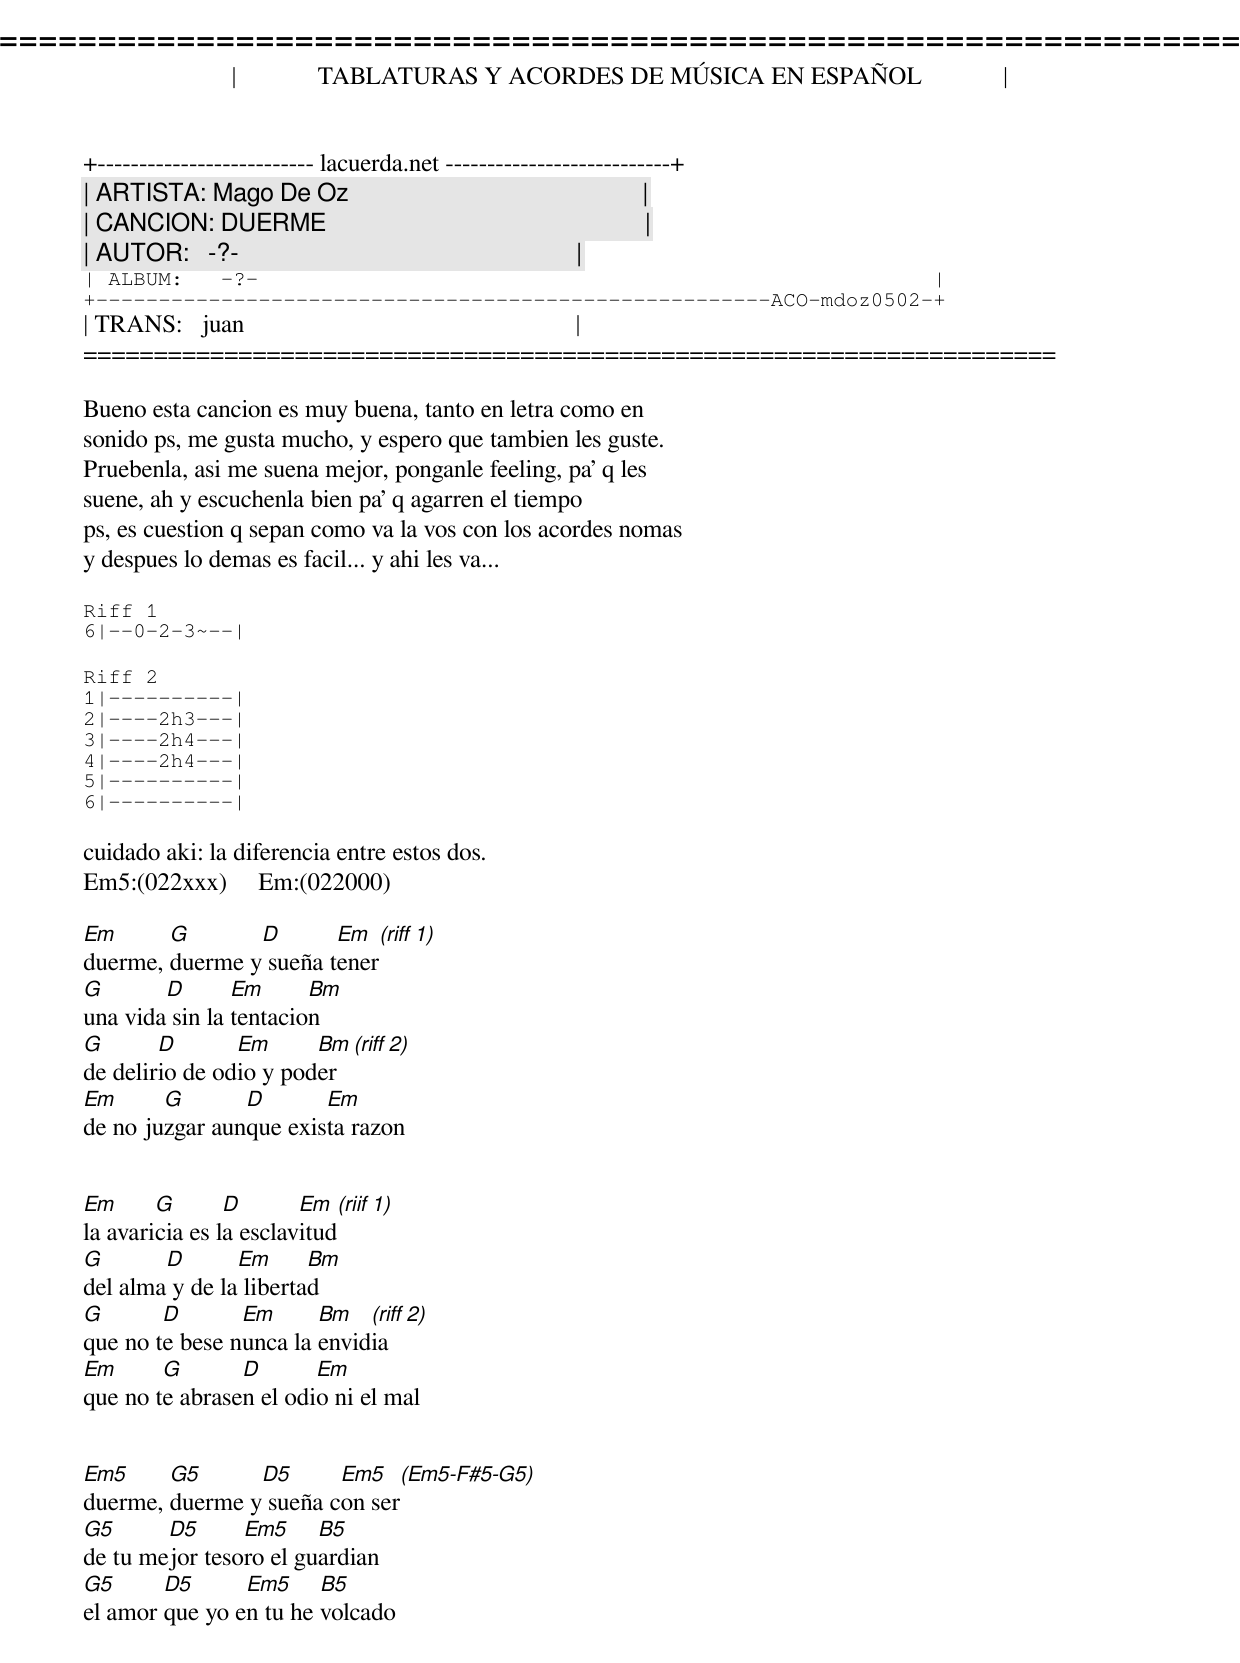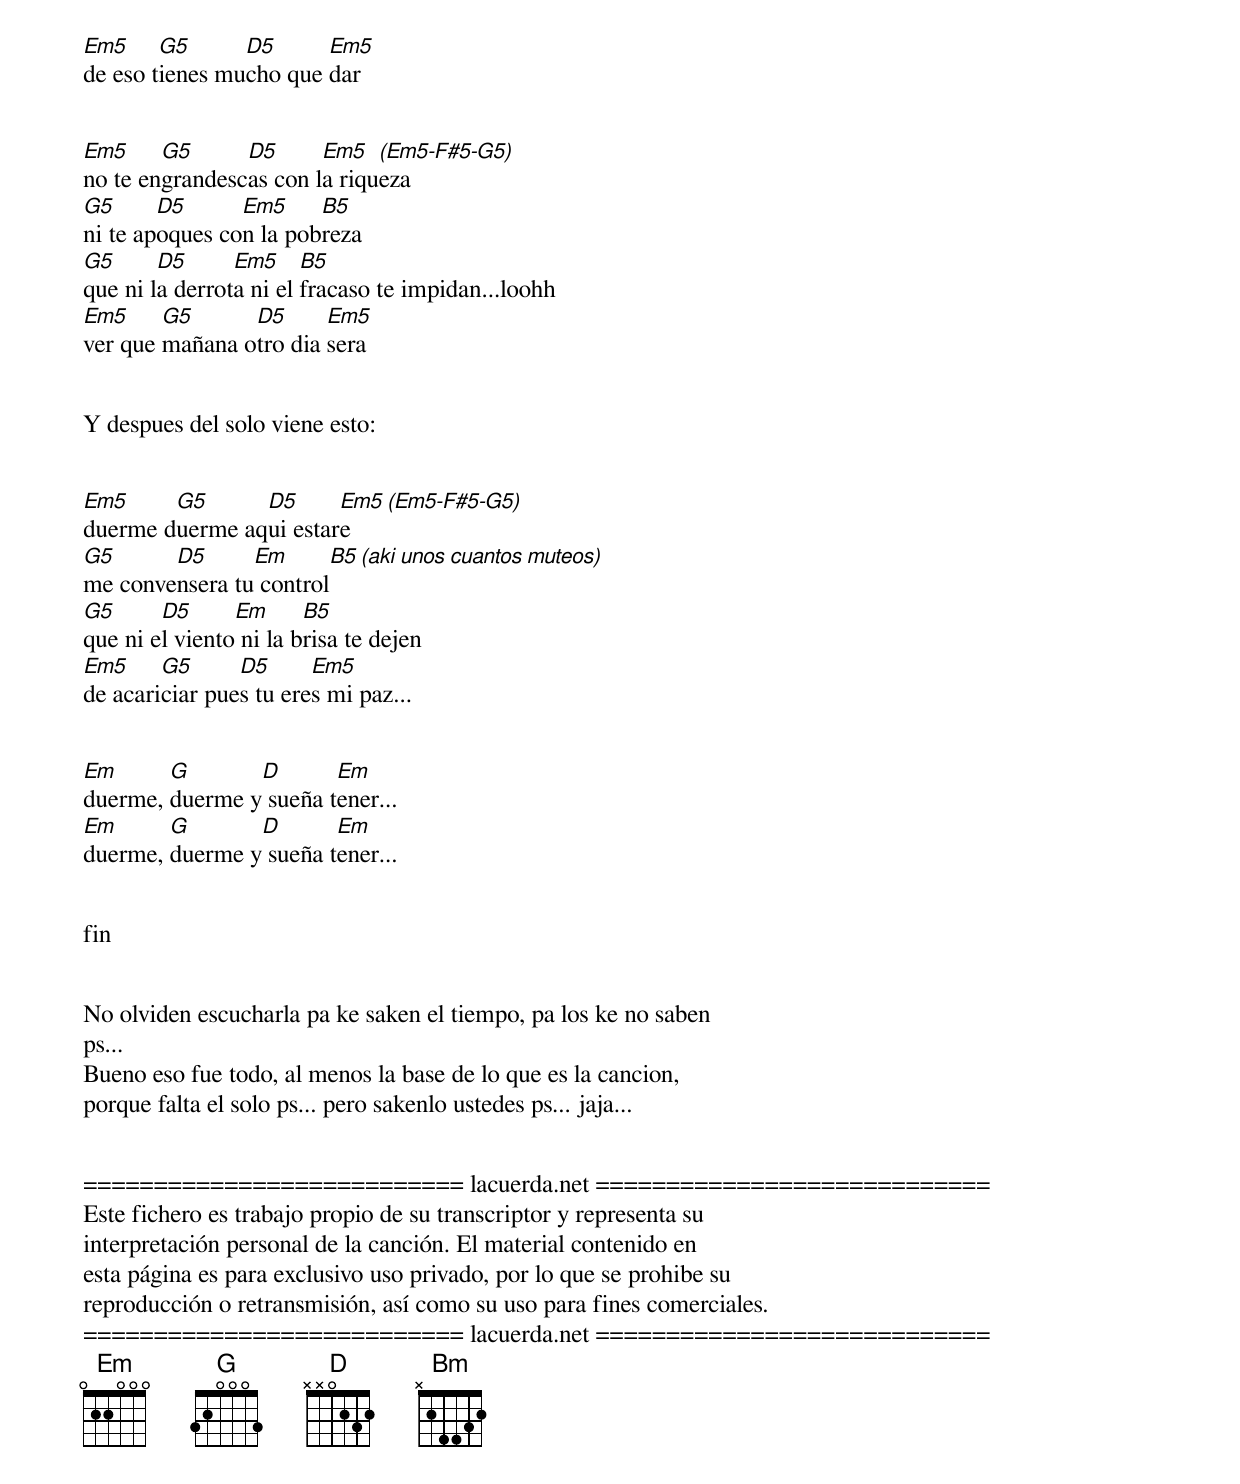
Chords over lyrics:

=====================================================================
|             TABLATURAS Y ACORDES DE MÚSICA EN ESPAÑOL             |
+-------------------------- lacuerda.net ---------------------------+
| ARTISTA: Mago De Oz                                               |
| CANCION: DUERME                                                   |
| AUTOR:   -?-                                                      |
| ALBUM:   -?-                                                      |
+------------------------------------------------------ACO-mdoz0502-+
| TRANS:   juan                                                     |
=====================================================================

Bueno esta cancion es muy buena, tanto en letra como en
sonido ps, me gusta mucho, y espero que tambien les guste.
Pruebenla, asi me suena mejor, ponganle feeling, pa' q les
suene, ah y escuchenla bien pa' q agarren el tiempo
ps, es cuestion q sepan como va la vos con los acordes nomas
y despues lo demas es facil... y ahi les va...

Riff 1
6|--0-2-3~--|

Riff 2
1|----------|
2|----2h3---|
3|----2h4---|
4|----2h4---|
5|----------|
6|----------|

cuidado aki: la diferencia entre estos dos.
Em5:(022xxx)     Em:(022000)

Em      G       D       Em   (riff 1)
duerme, duerme y sueña tener
G       D       Em      Bm
una vida sin la tentacion
G       D       Em      Bm   (riff 2)
de delirio de odio y poder
Em      G       D       Em
de no juzgar aunque exista razon


Em      G       D       Em   (riif 1)
la avaricia es la esclavitud
G       D       Em      Bm
del alma y de la libertad
G       D       Em      Bm   (riff 2)
que no te bese nunca la envidia
Em      G       D       Em
que no te abrasen el odio ni el mal


Em5     G5      D5      Em5   (Em5-F#5-G5)
duerme, duerme y sueña con ser
G5      D5      Em5     B5
de tu mejor tesoro el guardian
G5      D5      Em5     B5
el amor que yo en tu he volcado
Em5     G5      D5      Em5
de eso tienes mucho que dar


Em5     G5      D5      Em5   (Em5-F#5-G5)
no te engrandescas con la riqueza
G5      D5      Em5     B5
ni te apoques con la pobreza
G5      D5      Em5     B5
que ni la derrota ni el fracaso te impidan...loohh
Em5     G5      D5      Em5
ver que mañana otro dia sera


Y despues del solo viene esto:


Em5     G5      D5      Em5    (Em5-F#5-G5)
duerme duerme aqui estare
G5      D5      Em      B5     (aki unos cuantos muteos)
me convensera tu control
G5      D5      Em      B5
que ni el viento ni la brisa te dejen
Em5     G5      D5      Em5
de acariciar pues tu eres mi paz...


Em      G       D       Em
duerme, duerme y sueña tener...
Em      G       D       Em
duerme, duerme y sueña tener...


fin


No olviden escucharla pa ke saken el tiempo, pa los ke no saben
ps...
Bueno eso fue todo, al menos la base de lo que es la cancion,
porque falta el solo ps... pero sakenlo ustedes ps... jaja...


=========================== lacuerda.net ============================
Este fichero es trabajo propio de su transcriptor y representa su
interpretación personal de la canción. El material contenido en
esta página es para exclusivo uso privado, por lo que se prohibe su
reproducción o retransmisión, así como su uso para fines comerciales.
=========================== lacuerda.net ============================
